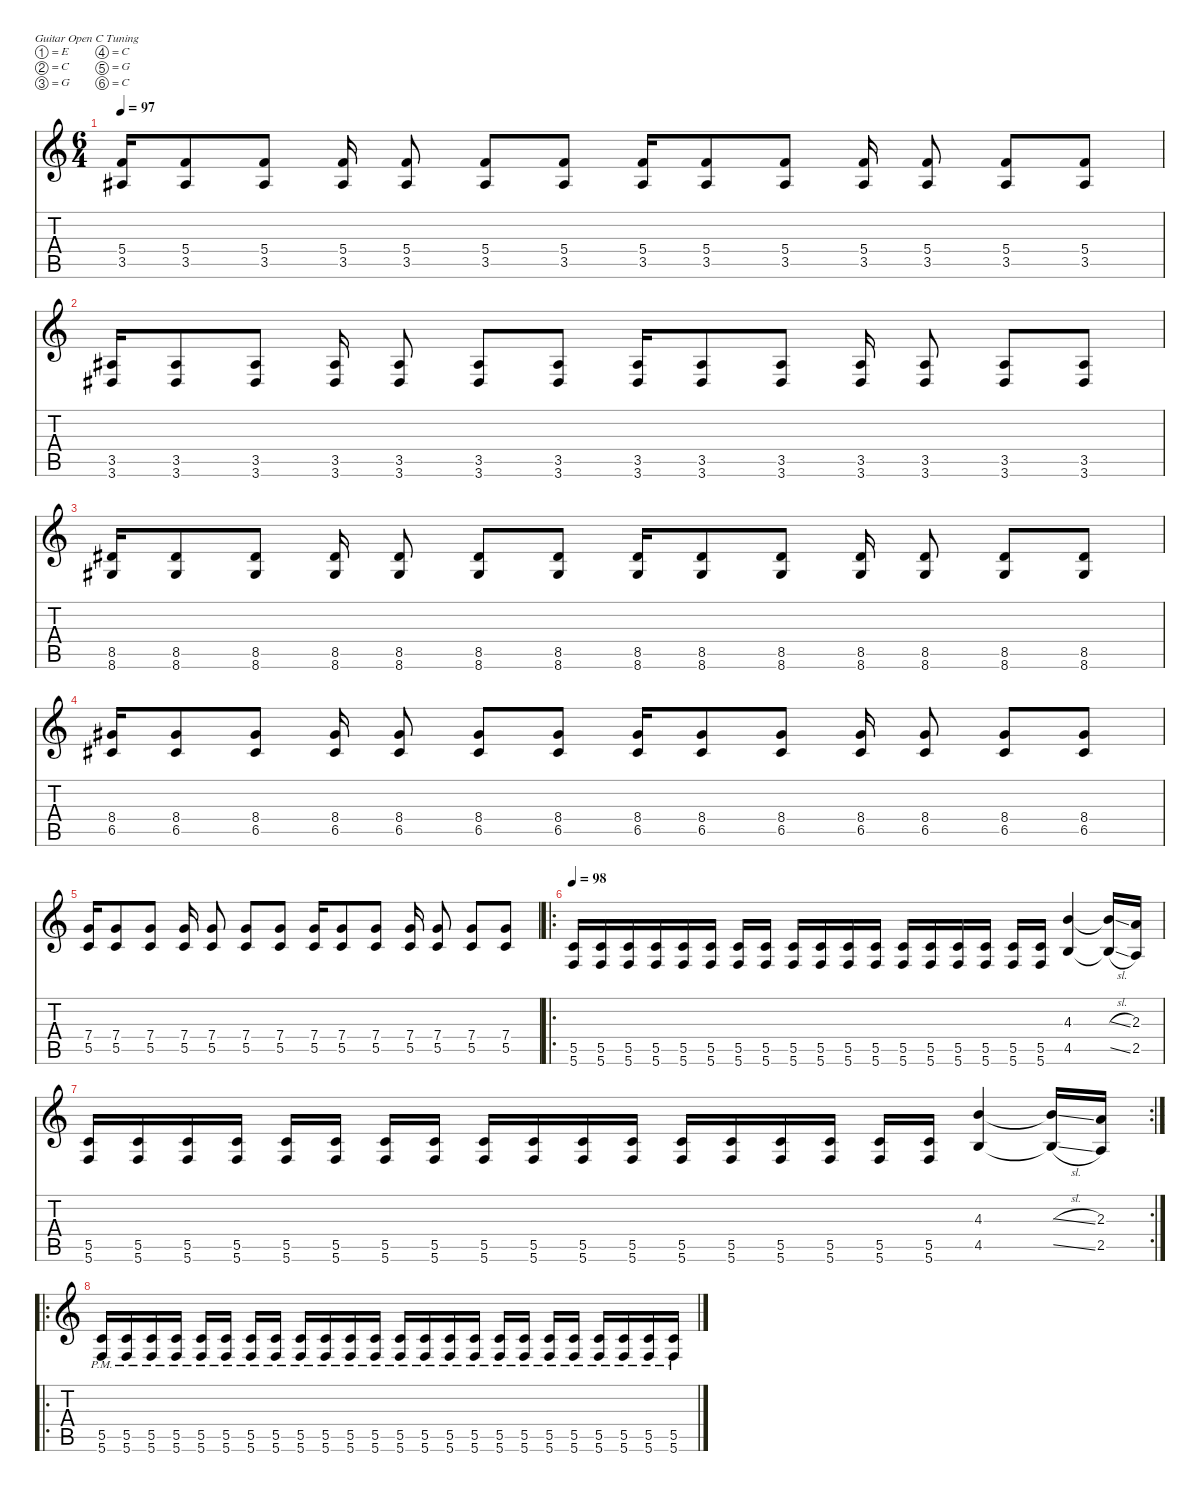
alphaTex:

\defaultSystemsLayout 4
\hideDynamics
\bracketExtendMode nobrackets
\singleTrackTrackNamePolicy hidden
\multiTrackTrackNamePolicy hidden
\firstSystemTrackNameMode fullname
\firstSystemTrackNameOrientation horizontal
\otherSystemsTrackNameOrientation horizontal
\track ("Guitar 1" "dist.guit.") {instrument distortionguitar}
\staff {score tabs}
\tuning (E4 C4 G3 C3 G2 C2)
\ts (6 4)
\tempo 97
\clef g2
\ks c
(5.4 3.5{acc #}).16{dy f beam Up} (5.4 3.5{acc #}).8{beam Up} (5.4 3.5{acc #}).8{beam Up} (5.4 3.5{acc #}).16{beam Up beam split} (5.4 3.5{acc #}).8{beam Up} (5.4 3.5{acc #}).8{beam Up} (5.4 3.5{acc #}).8{beam Up} (5.4 3.5{acc #}).16{beam Up} (5.4 3.5{acc #}).8{beam Up} (5.4 3.5{acc #}).8{beam Up} (5.4 3.5{acc #}).16{beam Up beam split} (5.4 3.5{acc #}).8{beam Up} (5.4 3.5{acc #}).8{beam Up} (5.4 3.5{acc #}).8{beam Up} |
(3.5{acc #} 3.6{acc #}).16{beam Up} (3.5{acc #} 3.6{acc #}).8{beam Up} (3.5{acc #} 3.6{acc #}).8{beam Up} (3.5{acc #} 3.6{acc #}).16{beam Up beam split} (3.5{acc #} 3.6{acc #}).8{beam Up} (3.5{acc #} 3.6{acc #}).8{beam Up} (3.5{acc #} 3.6{acc #}).8{beam Up} (3.5{acc #} 3.6{acc #}).16{beam Up} (3.5{acc #} 3.6{acc #}).8{beam Up} (3.5{acc #} 3.6{acc #}).8{beam Up} (3.5{acc #} 3.6{acc #}).16{beam Up beam split} (3.5{acc #} 3.6{acc #}).8{beam Up} (3.5{acc #} 3.6{acc #}).8{beam Up} (3.5{acc #} 3.6{acc #}).8{beam Up} |
(8.5{acc #} 8.6{acc #}).16{beam Up} (8.5{acc #} 8.6{acc #}).8{beam Up} (8.5{acc #} 8.6{acc #}).8{beam Up} (8.5{acc #} 8.6{acc #}).16{beam Up beam split} (8.5{acc #} 8.6{acc #}).8{beam Up} (8.5{acc #} 8.6{acc #}).8{beam Up} (8.5{acc #} 8.6{acc #}).8{beam Up} (8.5{acc #} 8.6{acc #}).16{beam Up} (8.5{acc #} 8.6{acc #}).8{beam Up} (8.5{acc #} 8.6{acc #}).8{beam Up} (8.5{acc #} 8.6{acc #}).16{beam Up beam split} (8.5{acc #} 8.6{acc #}).8{beam Up} (8.5{acc #} 8.6{acc #}).8{beam Up} (8.5{acc #} 8.6{acc #}).8{beam Up} |
(8.4{acc #} 6.5{acc #}).16{beam Up} (8.4{acc #} 6.5{acc #}).8{beam Up} (8.4{acc #} 6.5{acc #}).8{beam Up} (8.4{acc #} 6.5{acc #}).16{beam Up beam split} (8.4{acc #} 6.5{acc #}).8{beam Up} (8.4{acc #} 6.5{acc #}).8{beam Up} (8.4{acc #} 6.5{acc #}).8{beam Up} (8.4{acc #} 6.5{acc #}).16{beam Up} (8.4{acc #} 6.5{acc #}).8{beam Up} (8.4{acc #} 6.5{acc #}).8{beam Up} (8.4{acc #} 6.5{acc #}).16{beam Up beam split} (8.4{acc #} 6.5{acc #}).8{beam Up} (8.4{acc #} 6.5{acc #}).8{beam Up} (8.4{acc #} 6.5{acc #}).8{beam Up} |
(7.4 5.5).16{beam Up} (7.4 5.5).8{beam Up} (7.4 5.5).8{beam Up} (7.4 5.5).16{beam Up beam split} (7.4 5.5).8{beam Up} (7.4 5.5).8{beam Up} (7.4 5.5).8{beam Up} (7.4 5.5).16{beam Up} (7.4 5.5).8{beam Up} (7.4 5.5).8{beam Up} (7.4 5.5).16{beam Up beam split} (7.4 5.5).8{beam Up} (7.4 5.5).8{beam Up} (7.4 5.5).8{beam Up} |
\ro
\tempo 98
(5.5 5.6).16{dy ff beam Up beam merge} (5.5 5.6).16{dy f beam Up beam merge} (5.5 5.6).16{beam Up beam merge} (5.5 5.6).16{beam Up beam merge} (5.5 5.6).16{beam Up beam merge} (5.5 5.6).16{beam Up beam split} (5.5 5.6).16{dy ff beam Up} (5.5 5.6).16{dy f beam Up} (5.5 5.6).16{beam Up} (5.5 5.6).16{beam Up} (5.5 5.6).16{beam Up} (5.5 5.6).16{beam Up} (5.5 5.6).16{dy ff beam Up} (5.5 5.6).16{dy f beam Up} (5.5 5.6).16{beam Up} (5.5 5.6).16{beam Up} (5.5 5.6).16{beam Up} (5.5 5.6).16{beam Up} (4.3 4.5).4{beam Up} (4.3{sl t} 4.5{sl t}).16{beam Up} (2.3 2.5).16{beam Up} |
\rc 2
(5.5 5.6).16{dy ff beam Up} (5.5 5.6).16{dy f beam Up} (5.5 5.6).16{beam Up} (5.5 5.6).16{beam Up} (5.5 5.6).16{beam Up} (5.5 5.6).16{beam Up beam split} (5.5 5.6).16{dy ff beam Up} (5.5 5.6).16{dy f beam Up} (5.5 5.6).16{beam Up} (5.5 5.6).16{beam Up} (5.5 5.6).16{beam Up} (5.5 5.6).16{beam Up} (5.5 5.6).16{dy ff beam Up} (5.5 5.6).16{dy f beam Up} (5.5 5.6).16{beam Up} (5.5 5.6).16{beam Up} (5.5 5.6).16{beam Up} (5.5 5.6).16{beam Up} (4.3 4.5).4{beam Up} (4.3{sl t} 4.5{sl t}).16{beam Up} (2.3 2.5).16{beam Up} |
\ro
\tempo (98 hide)
(5.5{pm} 5.6{pm}).16{dy ff beam Up} (5.5{pm} 5.6{pm}).16{dy f beam Up} (5.5{pm} 5.6{pm}).16{beam Up} (5.5{pm} 5.6{pm}).16{beam Up} (5.5{pm} 5.6{pm}).16{beam Up} (5.5{pm} 5.6{pm}).16{beam Up beam split} (5.5{pm} 5.6{pm}).16{dy ff beam Up} (5.5{pm} 5.6{pm}).16{dy f beam Up} (5.5{pm} 5.6{pm}).16{beam Up} (5.5{pm} 5.6{pm}).16{beam Up} (5.5{pm} 5.6{pm}).16{beam Up} (5.5{pm} 5.6{pm}).16{beam Up} (5.5{pm} 5.6{pm}).16{dy ff beam Up} (5.5{pm} 5.6{pm}).16{dy f beam Up} (5.5{pm} 5.6{pm}).16{beam Up} (5.5{pm} 5.6{pm}).16{beam Up} (5.5{pm} 5.6{pm}).16{beam Up} (5.5{pm} 5.6{pm}).16{beam Up beam split} (5.5{pm} 5.6{pm}).16{dy ff beam Up} (5.5{pm} 5.6{pm}).16{dy f beam Up} (5.5{pm} 5.6{pm}).16{beam Up} (5.5{pm} 5.6{pm}).16{beam Up} (5.5{pm} 5.6{pm}).16{beam Up} (5.5{pm} 5.6{pm}).16{beam Up}
